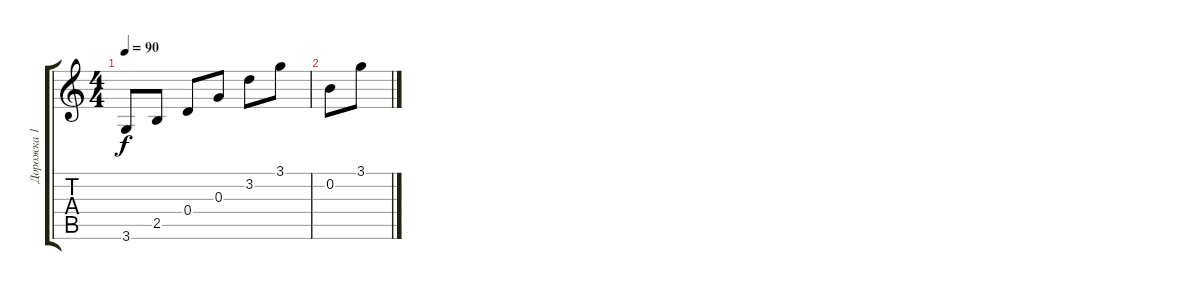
\track ("Дорожка 1" "Дорожка 1") {instrument acousticguitarsteel}
\staff {score tabs}
\tuning (E4 B3 G3 D3 A2 E2) {hide}
\ts (4 4)
\tempo 90
\clef g2
\ks c
3.6.8{dy f} 2.5.8 0.4.8 0.3.8 3.2.8 3.1.8 |
0.2.8 3.1.8
